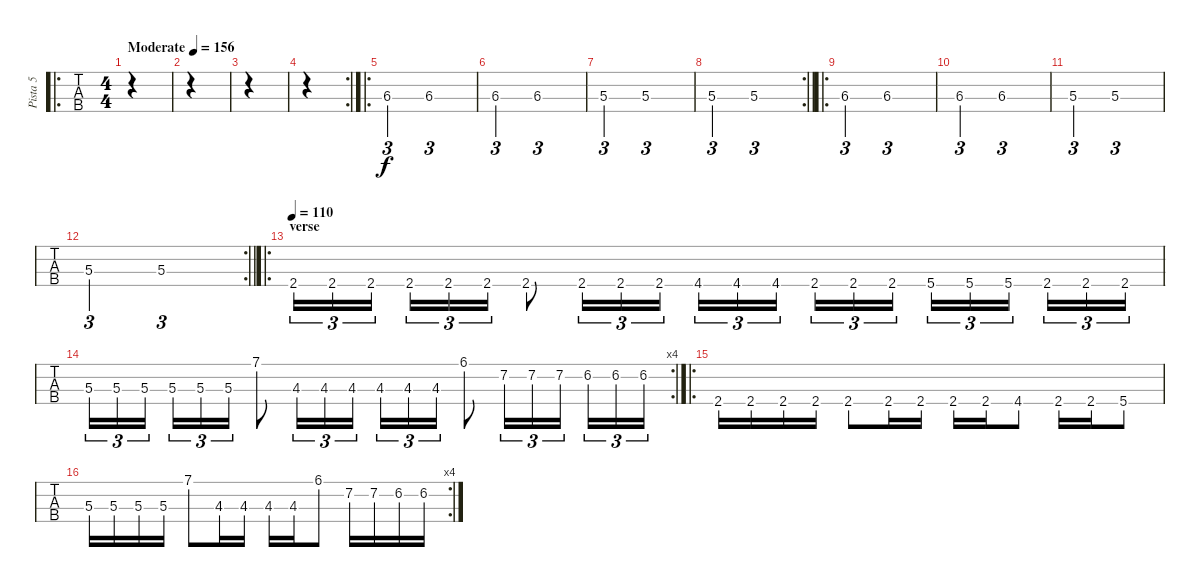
\track ("Pista 5" "Pista 5") {instrument electricbasspick}
\staff {tabs}
\tuning (Eb2 Bb1 F1 C1) {hide}
\ro
\ts (4 4)
\tempo (156 "Moderate")
\clef f4
\ks c
|
|
|
\rc 2
|
\ro
6.3.2{tu (3 2)} 6.3.1{tu (3 2)} |
6.3.2{tu (3 2)} 6.3.1{tu (3 2)} |
5.3.2{tu (3 2)} 5.3.1{tu (3 2)} |
\rc 2
\barLineRight lightlight
5.3.2{tu (3 2)} 5.3.1{tu (3 2)} |
\ro
6.3.2{tu (3 2)} 6.3.1{tu (3 2)} |
6.3.2{tu (3 2)} 6.3.1{tu (3 2)} |
5.3.2{tu (3 2)} 5.3.1{tu (3 2)} |
\rc 2
\barLineRight lightlight
5.3.2{tu (3 2)} 5.3.1{tu (3 2)} |
\ro
\section ("" "verse")
\tempo 110
2.4.16{tu (3 2)} 2.4.16{tu (3 2)} 2.4.16{tu (3 2) beam splitsecondary} 2.4.16{tu (3 2)} 2.4.16{tu (3 2)} 2.4.16{tu (3 2)} 2.4.8 2.4.16{tu (3 2)} 2.4.16{tu (3 2)} 2.4.16{tu (3 2)} 4.4.16{tu (3 2)} 4.4.16{tu (3 2)} 4.4.16{tu (3 2) beam splitsecondary} 2.4.16{tu (3 2)} 2.4.16{tu (3 2)} 2.4.16{tu (3 2)} 5.4.16{tu (3 2)} 5.4.16{tu (3 2)} 5.4.16{tu (3 2) beam splitsecondary} 2.4.16{tu (3 2)} 2.4.16{tu (3 2)} 2.4.16{tu (3 2)} |
\rc 4
5.3.16{tu (3 2)} 5.3.16{tu (3 2)} 5.3.16{tu (3 2) beam splitsecondary} 5.3.16{tu (3 2)} 5.3.16{tu (3 2)} 5.3.16{tu (3 2)} 7.1.8 4.3.16{tu (3 2)} 4.3.16{tu (3 2)} 4.3.16{tu (3 2)} 4.3.16{tu (3 2)} 4.3.16{tu (3 2)} 4.3.16{tu (3 2)} 6.1.8 7.2.16{tu (3 2)} 7.2.16{tu (3 2)} 7.2.16{tu (3 2) beam splitsecondary} 6.2.16{tu (3 2)} 6.2.16{tu (3 2)} 6.2.16{tu (3 2)} |
\ro
2.4.16 2.4.16 2.4.16 2.4.16 2.4.8 2.4.16 2.4.16 2.4.16 2.4.16 4.4.8 2.4.16 2.4.16 5.4.8 |
\rc 4
5.3.16 5.3.16 5.3.16 5.3.16 7.1.8 4.3.16 4.3.16 4.3.16 4.3.16 6.1.8 7.2.16 7.2.16 6.2.16 6.2.16
